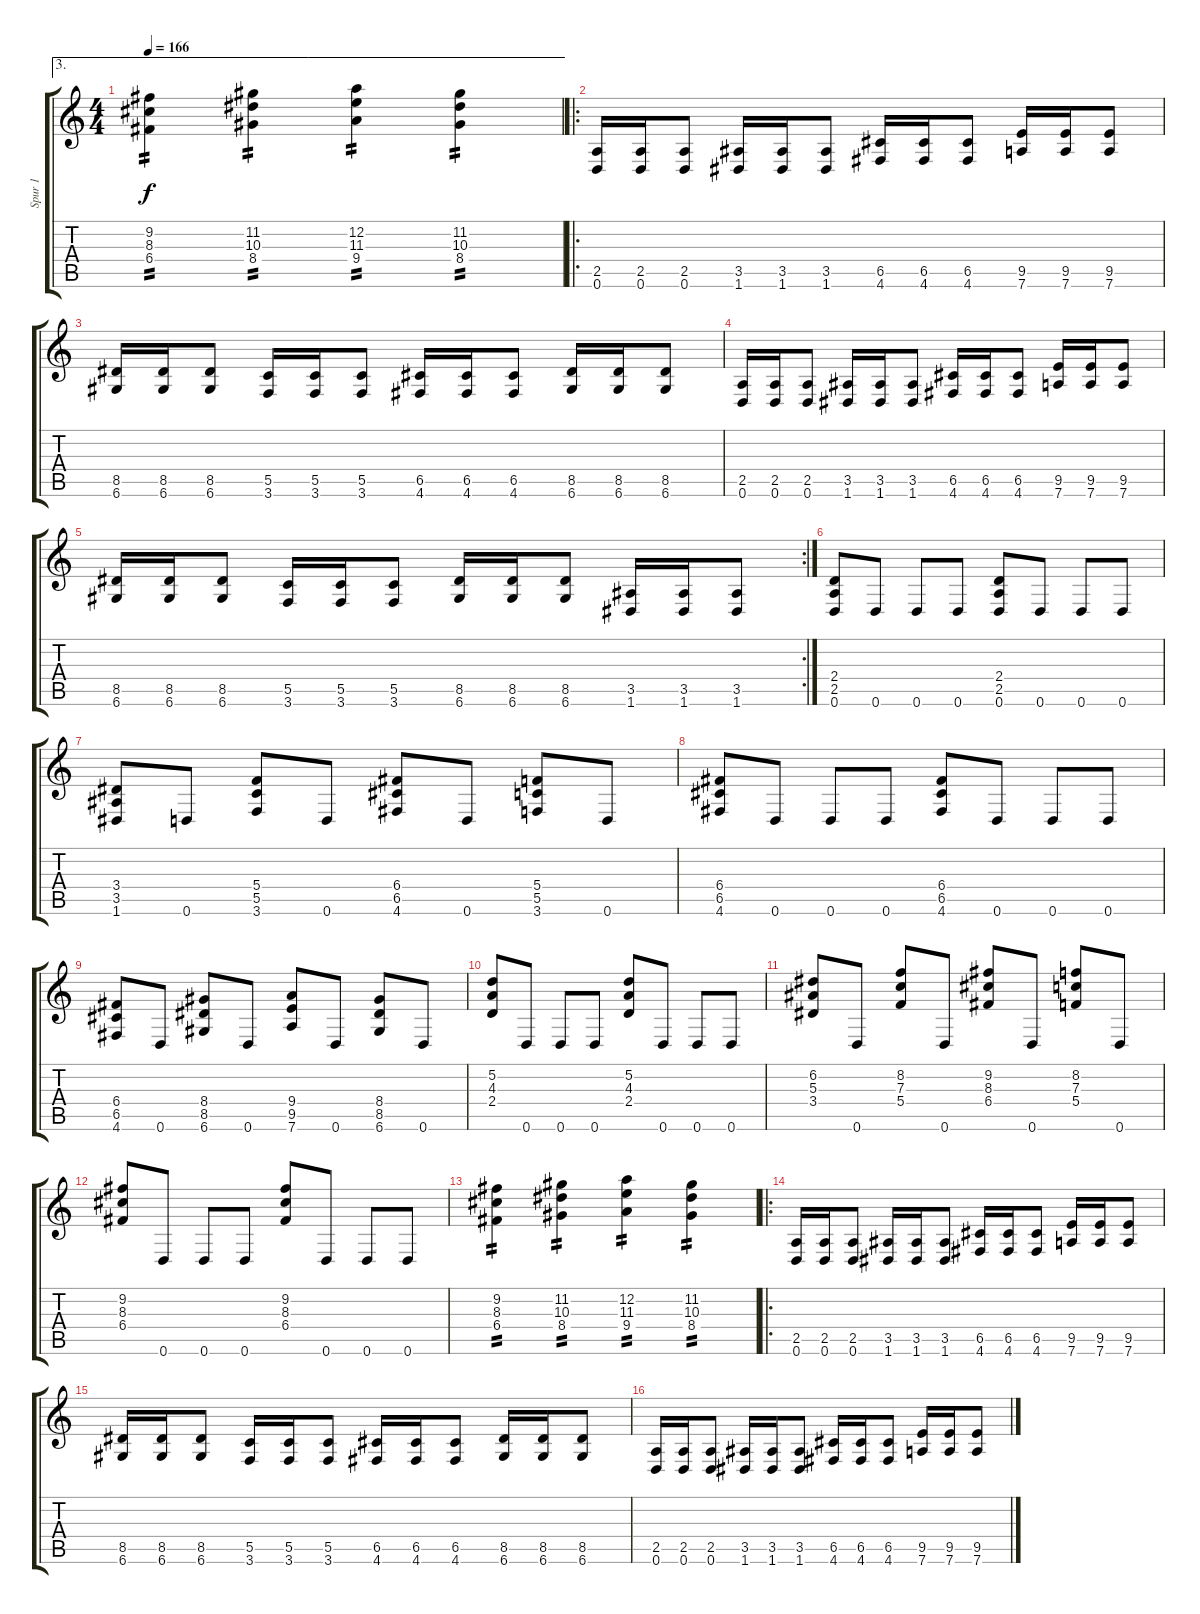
\track ("Spur 1" "Spur 1") {instrument distortionguitar}
\staff {score tabs}
\tuning (D4 A3 F3 C3 G2 D2) {hide}
\ae 3
\ts (4 4)
\tempo 166
\clef g2
\ks c
(9.2 8.3 6.4).4{tp 2 dy f} (11.2 10.3 8.4).4{tp 2} (12.2 11.3 9.4).4{tp 2} (11.2 10.3 8.4).4{tp 2} |
\ro
(2.5 0.6).16 (2.5 0.6).16 (2.5 0.6).8 (3.5 1.6).16 (3.5 1.6).16 (3.5 1.6).8 (6.5 4.6).16 (6.5 4.6).16 (6.5 4.6).8 (9.5 7.6).16 (9.5 7.6).16 (9.5 7.6).8 |
(8.5 6.6).16 (8.5 6.6).16 (8.5 6.6).8 (5.5 3.6).16 (5.5 3.6).16 (5.5 3.6).8 (6.5 4.6).16 (6.5 4.6).16 (6.5 4.6).8 (8.5 6.6).16 (8.5 6.6).16 (8.5 6.6).8 |
(2.5 0.6).16 (2.5 0.6).16 (2.5 0.6).8 (3.5 1.6).16 (3.5 1.6).16 (3.5 1.6).8 (6.5 4.6).16 (6.5 4.6).16 (6.5 4.6).8 (9.5 7.6).16 (9.5 7.6).16 (9.5 7.6).8 |
\rc 2
(8.5 6.6).16 (8.5 6.6).16 (8.5 6.6).8 (5.5 3.6).16 (5.5 3.6).16 (5.5 3.6).8 (8.5 6.6).16 (8.5 6.6).16 (8.5 6.6).8 (3.5 1.6).16 (3.5 1.6).16 (3.5 1.6).8 |
(2.4 2.5 0.6).8 0.6.8 0.6.8 0.6.8 (2.4 2.5 0.6).8 0.6.8 0.6.8 0.6.8 |
(3.4 3.5 1.6).8 0.6.8 (5.4 5.5 3.6).8 0.6.8 (6.4 6.5 4.6).8 0.6.8 (5.4 5.5 3.6).8 0.6.8 |
(6.4 6.5 4.6).8 0.6.8 0.6.8 0.6.8 (6.4 6.5 4.6).8 0.6.8 0.6.8 0.6.8 |
(6.4 6.5 4.6).8 0.6.8 (8.4 8.5 6.6).8 0.6.8 (9.4 9.5 7.6).8 0.6.8 (8.4 8.5 6.6).8 0.6.8 |
(5.2 4.3 2.4).8 0.6.8 0.6.8 0.6.8 (5.2 4.3 2.4).8 0.6.8 0.6.8 0.6.8 |
(6.2 5.3 3.4).8 0.6.8 (8.2 7.3 5.4).8 0.6.8 (9.2 8.3 6.4).8 0.6.8 (8.2 7.3 5.4).8 0.6.8 |
(9.2 8.3 6.4).8 0.6.8 0.6.8 0.6.8 (9.2 8.3 6.4).8 0.6.8 0.6.8 0.6.8 |
(9.2 8.3 6.4).4{tp 2} (11.2 10.3 8.4).4{tp 2} (12.2 11.3 9.4).4{tp 2} (11.2 10.3 8.4).4{tp 2} |
\ro
(2.5 0.6).16 (2.5 0.6).16 (2.5 0.6).8 (3.5 1.6).16 (3.5 1.6).16 (3.5 1.6).8 (6.5 4.6).16 (6.5 4.6).16 (6.5 4.6).8 (9.5 7.6).16 (9.5 7.6).16 (9.5 7.6).8 |
(8.5 6.6).16 (8.5 6.6).16 (8.5 6.6).8 (5.5 3.6).16 (5.5 3.6).16 (5.5 3.6).8 (6.5 4.6).16 (6.5 4.6).16 (6.5 4.6).8 (8.5 6.6).16 (8.5 6.6).16 (8.5 6.6).8 |
(2.5 0.6).16 (2.5 0.6).16 (2.5 0.6).8 (3.5 1.6).16 (3.5 1.6).16 (3.5 1.6).8 (6.5 4.6).16 (6.5 4.6).16 (6.5 4.6).8 (9.5 7.6).16 (9.5 7.6).16 (9.5 7.6).8
